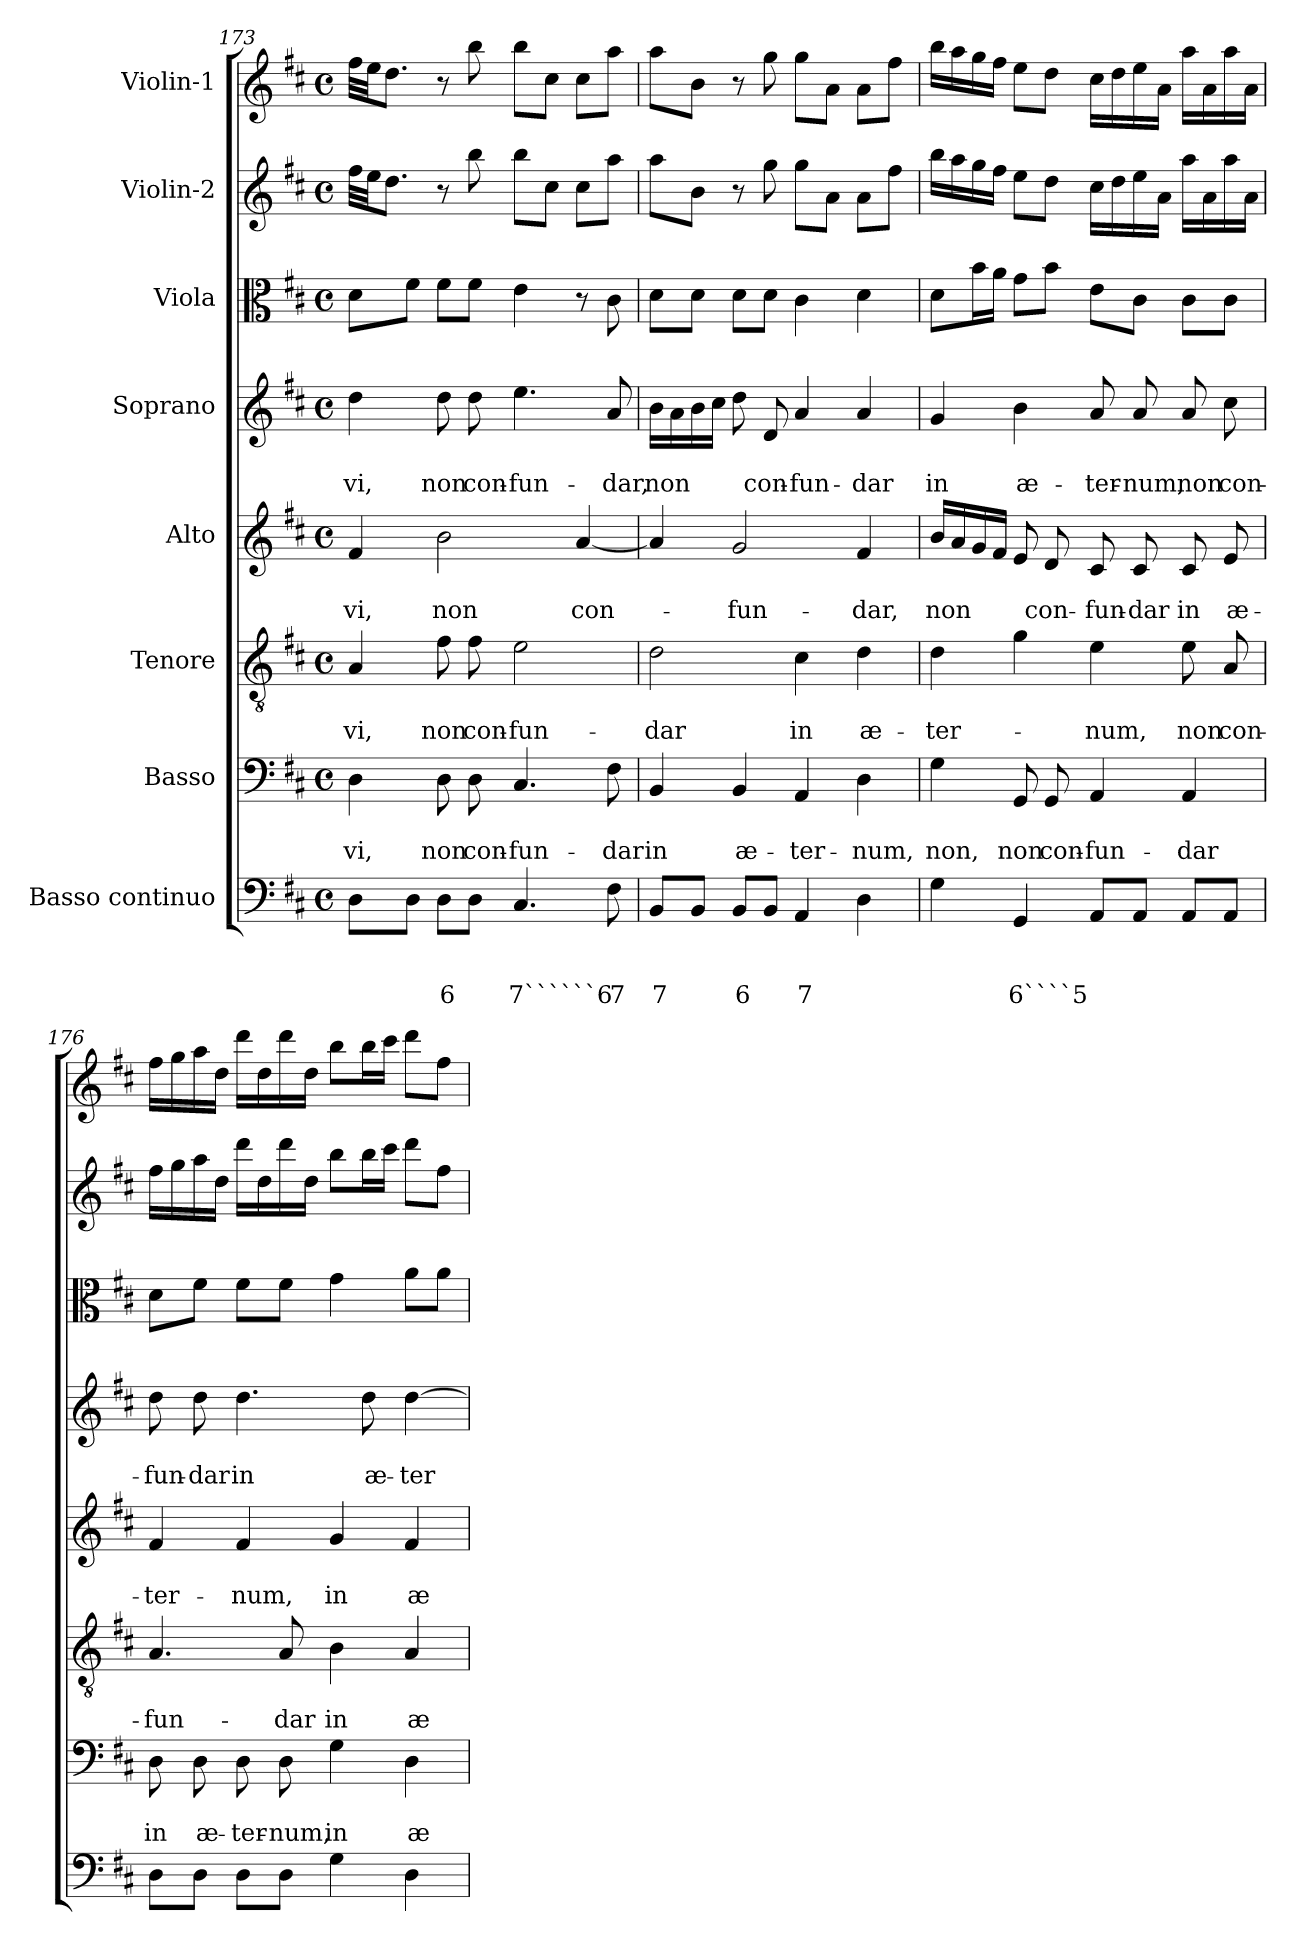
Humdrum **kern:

**kern	**text	**text	**text	**kern	**text	**text	**kern	**text	**text	**kern	**text	**text	**kern	**text	**text	**kern	**kern	**kern
*part8	*part8	*part8	*part8	*part7	*part7	*part7	*part6	*part6	*part6	*part5	*part5	*part5	*part4	*part4	*part4	*part3	*part2	*part1
*staff8	*staff8	*staff8	*staff8	*staff7	*staff7	*staff7	*staff6	*staff6	*staff6	*staff5	*staff5	*staff5	*staff4	*staff4	*staff4	*staff3	*staff2	*staff1
*I"Basso continuo	*	*	*	*I"Basso	*	*	*I"Tenore	*	*	*I"Alto	*	*	*I"Soprano	*	*	*I"Viola	*I"Violin-2	*I"Violin-1
*clefF4	*	*	*	*clefF4	*	*	*clefGv2	*	*	*clefG2	*	*	*clefG2	*	*	*clefC3	*clefG2	*clefG2
*k[f#c#]	*	*	*	*k[f#c#]	*	*	*k[f#c#]	*	*	*k[f#c#]	*	*	*k[f#c#]	*	*	*k[f#c#]	*k[f#c#]	*k[f#c#]
*D:	*	*	*	*D:	*	*	*D:	*	*	*D:	*	*	*D:	*	*	*D:	*D:	*D:
*M4/4	*	*	*	*M4/4	*	*	*M4/4	*	*	*M4/4	*	*	*M4/4	*	*	*M4/4	*M4/4	*M4/4
*met(c)	*	*	*	*met(c)	*	*	*met(c)	*	*	*met(c)	*	*	*met(c)	*	*	*met(c)	*met(c)	*met(c)
=173	=173	=173	=173	=173	=173	=173	=173	=173	=173	=173	=173	=173	=173	=173	=173	=173	=173	=173
!	!	!	!	!	!	!LO:LY:b	!	!	!LO:LY:b	!	!	!LO:LY:b	!	!	!LO:LY:b	!	!	!
8D\L	.	.	.	4D\	.	-vi,	4A/	.	-vi,	4f#/	.	-vi,	4dd\	.	-vi,	8d\L	32ff#\LLL	32ff#\LLL
.	.	.	.	.	.	.	.	.	.	.	.	.	.	.	.	.	32ee\JJ	32ee\JJ
.	.	.	.	.	.	.	.	.	.	.	.	.	.	.	.	.	8.dd\J	8.dd\J
8D\J	.	.	.	.	.	.	.	.	.	.	.	.	.	.	.	8f#\J	.	.
!	!	!	!LO:LY:b	!	!	!LO:LY:b	!	!	!LO:LY:b	!	!	!LO:LY:b	!	!	!LO:LY:b	!	!	!
8D\L	.	.	6	8D\	.	non	8f#\	.	non	2b\	.	non	8dd\	.	non	8f#\L	8r	8r
!	!	!	!	!	!	!LO:LY:b	!	!	!LO:LY:b	!	!	!	!	!	!LO:LY:b	!	!	!
8D\J	.	.	.	8D\	.	con-	8f#\	.	con-	.	.	.	8dd\	.	con-	8f#\J	8bb\	8bb\
!	!	!	!LO:LY:b	!	!	!LO:LY:b	!	!	!LO:LY:b	!	!	!	!	!	!LO:LY:b	!	!	!
4.C#/	.	.	7``````6	4.C#/	.	-fun-	2e\	.	-fun-	.	.	.	4.ee\	.	-fun-	4e\	8bb\L	8bb\L
.	.	.	.	.	.	.	.	.	.	.	.	.	.	.	.	.	8cc#\J	8cc#\J
!	!	!	!	!	!	!	!	!	!	!	!	!LO:LY:b	!	!	!	!	!	!
.	.	.	.	.	.	.	.	.	.	[4a/	.	con-	.	.	.	8r	8cc#\L	8cc#\L
!	!	!	!LO:LY:b	!	!	!LO:LY:b	!	!	!	!	!	!	!	!	!LO:LY:b	!	!	!
8F#\	.	.	7	8F#\	.	-dar	.	.	.	.	.	.	8a/	.	-dar,	8c#\	8aa\J	8aa\J
=174	=174	=174	=174	=174	=174	=174	=174	=174	=174	=174	=174	=174	=174	=174	=174	=174	=174	=174
!	!	!	!LO:LY:b	!	!	!LO:LY:b	!	!	!LO:LY:b	!	!	!	!	!	!LO:LY:b	!	!	!
8BB/L	.	.	7	4BB/	.	in	2d\	.	-dar	4a/]	.	.	16b\LL	.	non	8d\L	8aa\L	8aa\L
.	.	.	.	.	.	.	.	.	.	.	.	.	16a\	.	.	.	.	.
8BB/J	.	.	.	.	.	.	.	.	.	.	.	.	16b\	.	.	8d\J	8b\J	8b\J
.	.	.	.	.	.	.	.	.	.	.	.	.	16cc#\JJ	.	.	.	.	.
!	!	!	!LO:LY:b	!	!	!LO:LY:b	!	!	!	!	!	!LO:LY:b	!	!	!	!	!	!
8BB/L	.	.	6	4BB/	.	æ-	.	.	.	2g/	.	-fun-	8dd\	.	.	8d\L	8r	8r
!	!	!	!	!	!	!	!	!	!	!	!	!	!	!	!LO:LY:b	!	!	!
8BB/J	.	.	.	.	.	.	.	.	.	.	.	.	8d/	.	con-	8d\J	8gg\	8gg\
!	!	!	!LO:LY:b	!	!	!LO:LY:b	!	!	!LO:LY:b	!	!	!	!	!	!LO:LY:b	!	!	!
4AA/	.	.	7	4AA/	.	-ter-	4c#\	.	in	.	.	.	4a/	.	-fun-	4c#\	8gg\L	8gg\L
.	.	.	.	.	.	.	.	.	.	.	.	.	.	.	.	.	8a\J	8a\J
!	!	!	!	!	!	!LO:LY:b	!	!	!LO:LY:b	!	!	!LO:LY:b	!	!	!LO:LY:b	!	!	!
4D\	.	.	.	4D\	.	-num,	4d\	.	æ-	4f#/	.	-dar,	4a/	.	-dar	4d\	8a\L	8a\L
.	.	.	.	.	.	.	.	.	.	.	.	.	.	.	.	.	8ff#\J	8ff#\J
!!LO:LB:g=z
=175	=175	=175	=175	=175	=175	=175	=175	=175	=175	=175	=175	=175	=175	=175	=175	=175	=175	=175
!	!	!	!	!	!	!LO:LY:b	!	!	!LO:LY:b	!	!	!LO:LY:b	!	!	!LO:LY:b	!	!	!
4G\	.	.	.	4G\	.	non,	4d\	.	-ter-	16b/LL	.	non	4g/	.	in	8d\L	16bb\LL	16bb\LL
.	.	.	.	.	.	.	.	.	.	16a/	.	.	.	.	.	.	16aa\	16aa\
.	.	.	.	.	.	.	.	.	.	16g/	.	.	.	.	.	16b\L	16gg\	16gg\
.	.	.	.	.	.	.	.	.	.	16f#/JJ	.	.	.	.	.	16a\JJ	16ff#\JJ	16ff#\JJ
!	!	!	!LO:LY:b	!	!	!LO:LY:b	!	!	!	!	!	!	!	!	!LO:LY:b	!	!	!
4GG/	.	.	6````5	8GG/	.	non	4g\	.	.	8e/	.	.	4b\	.	æ-	8g\L	8ee\L	8ee\L
!	!	!	!	!	!	!LO:LY:b	!	!	!	!	!	!LO:LY:b	!	!	!	!	!	!
.	.	.	.	8GG/	.	con-	.	.	.	8d/	.	con-	.	.	.	8b\J	8dd\J	8dd\J
!	!	!	!	!	!	!LO:LY:b	!	!	!LO:LY:b	!	!	!LO:LY:b	!	!	!LO:LY:b	!	!	!
8AA/L	.	.	.	4AA/	.	-fun-	4e\	.	-num,	8c#/	.	-fun-	8a/	.	-ter-	8e\L	16cc#\LL	16cc#\LL
.	.	.	.	.	.	.	.	.	.	.	.	.	.	.	.	.	16dd\	16dd\
!	!	!	!	!	!	!	!	!	!	!	!	!LO:LY:b	!	!	!LO:LY:b	!	!	!
8AA/J	.	.	.	.	.	.	.	.	.	8c#/	.	-dar	8a/	.	-num,	8c#\J	16ee\	16ee\
.	.	.	.	.	.	.	.	.	.	.	.	.	.	.	.	.	16a\JJ	16a\JJ
!	!	!	!	!	!	!LO:LY:b	!	!	!LO:LY:b	!	!	!LO:LY:b	!	!	!LO:LY:b	!	!	!
8AA/L	.	.	.	4AA/	.	-dar	8e\	.	non	8c#/	.	in	8a/	.	non	8c#\L	16aa\LL	16aa\LL
.	.	.	.	.	.	.	.	.	.	.	.	.	.	.	.	.	16a\	16a\
!	!	!	!	!	!	!	!	!	!LO:LY:b	!	!	!LO:LY:b	!	!	!LO:LY:b	!	!	!
8AA/J	.	.	.	.	.	.	8A/	.	con-	8e/	.	æ-	8cc#\	.	con-	8c#\J	16aa\	16aa\
.	.	.	.	.	.	.	.	.	.	.	.	.	.	.	.	.	16a\JJ	16a\JJ
=176	=176	=176	=176	=176	=176	=176	=176	=176	=176	=176	=176	=176	=176	=176	=176	=176	=176	=176
!	!	!	!	!	!	!LO:LY:b	!	!	!LO:LY:b	!	!	!LO:LY:b	!	!	!LO:LY:b	!	!	!
8D\L	.	.	.	8D\	.	in	4.A/	.	-fun-	4f#/	.	-ter-	8dd\	.	-fun-	8d\L	16ff#\LL	16ff#\LL
.	.	.	.	.	.	.	.	.	.	.	.	.	.	.	.	.	16gg\	16gg\
!	!	!	!	!	!	!LO:LY:b	!	!	!	!	!	!	!	!	!LO:LY:b	!	!	!
8D\J	.	.	.	8D\	.	æ-	.	.	.	.	.	.	8dd\	.	-dar	8f#\J	16aa\	16aa\
.	.	.	.	.	.	.	.	.	.	.	.	.	.	.	.	.	16dd\JJ	16dd\JJ
!	!	!	!	!	!	!LO:LY:b	!	!	!	!	!	!LO:LY:b	!	!	!LO:LY:b	!	!	!
8D\L	.	.	.	8D\	.	-ter-	.	.	.	4f#/	.	-num,	4.dd\	.	in	8f#\L	16ddd\LL	16ddd\LL
.	.	.	.	.	.	.	.	.	.	.	.	.	.	.	.	.	16dd\	16dd\
!	!	!	!	!	!	!LO:LY:b	!	!	!LO:LY:b	!	!	!	!	!	!	!	!	!
8D\J	.	.	.	8D\	.	-num,	8A/	.	-dar	.	.	.	.	.	.	8f#\J	16ddd\	16ddd\
.	.	.	.	.	.	.	.	.	.	.	.	.	.	.	.	.	16dd\JJ	16dd\JJ
!	!	!	!	!	!	!LO:LY:b	!	!	!LO:LY:b	!	!	!LO:LY:b	!	!	!	!	!	!
4G\	.	.	.	4G\	.	in	4B\	.	in	4g/	.	in	.	.	.	4g\	8bb\L	8bb\L
!	!	!	!	!	!	!	!	!	!	!	!	!	!	!	!LO:LY:b	!	!	!
.	.	.	.	.	.	.	.	.	.	.	.	.	8dd\	.	æ-	.	16bb\L	16bb\L
.	.	.	.	.	.	.	.	.	.	.	.	.	.	.	.	.	16ccc#\JJ	16ccc#\JJ
!	!	!	!	!	!	!LO:LY:b	!	!	!LO:LY:b	!	!	!LO:LY:b	!	!	!LO:LY:b	!	!	!
4D\	.	.	.	4D\	.	æ-	4A/	.	æ-	4f#/	.	æ-	[4dd\	.	-ter-	8a\L	8ddd\L	8ddd\L
.	.	.	.	.	.	.	.	.	.	.	.	.	.	.	.	8a\J	8ff#\J	8ff#\J
=	=	=	=	=	=	=	=	=	=	=	=	=	=	=	=	=	=	=
*-	*-	*-	*-	*-	*-	*-	*-	*-	*-	*-	*-	*-	*-	*-	*-	*-	*-	*-
